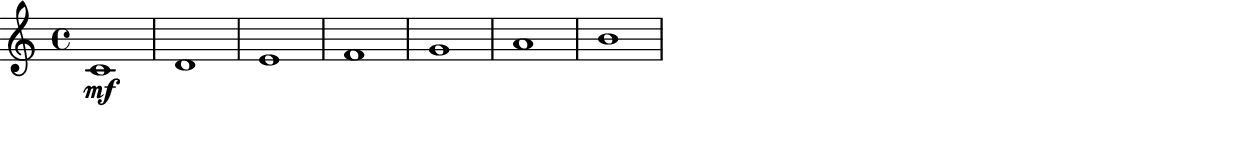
%%% Generated by music-score %%%
\include "lilypond-book-preamble.ly"
\paper {
  #(define dump-extents #t)

  indent = 0\mm
  line-width = 210\mm - 2.0 * 0.4\in
  ragged-right = ##t
  force-assignment = #""
  line-width = #(- line-width (* mm  3.000000))
}
\header {
  title = ""
  composer = ""
}
\layout {
}

<<
    \new Staff {   \set Staff.instrumentName = "" \set Staff.shortInstrumentName = "" \clef treble \time 4/4 c'1-\mf d'1 e'1 f'1 g'1 a'1 b'1
               }
>>